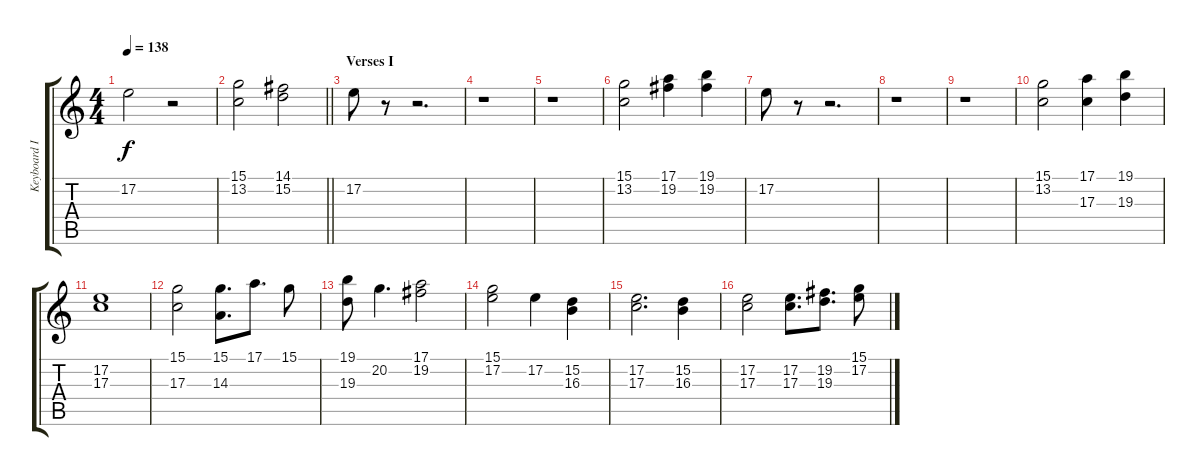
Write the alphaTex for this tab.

\track ("Keyboard I" "Keyboard I") {instrument stringensemble1}
\staff {score tabs}
\tuning (E4 B3 G3 D3 A2 E2) {hide}
\ts (4 4)
\tempo 138
\clef g2
\ks c
17.2.2{dy f} r.2 |
\barLineRight lightlight
(15.1 13.2).2 (14.1 15.2).2 |
\section ("" "Verses I")
17.2.8 r.8 r.2{d} |
r.1 |
r.1 |
(15.1 13.2).2 (17.1 19.2).4 (19.1 19.2).4 |
17.2.8 r.8 r.2{d} |
r.1 |
r.1 |
(15.1 13.2).2 (17.1 17.3).4 (19.1 19.3).4 |
(17.2 17.3).1 |
(15.1 17.3).2 (15.1 14.3).8{d} 17.1.8{d} 15.1.8 |
(19.1 19.3).8 20.2.4{d} (17.1 19.2).2 |
(15.1 17.2).2 17.2.4 (15.2 16.3).4 |
(17.2 17.3).2{d} (15.2 16.3).4 |
(17.2 17.3).2 (17.2 17.3).8{d} (19.2 19.3).8{d} (15.1 17.2).8
